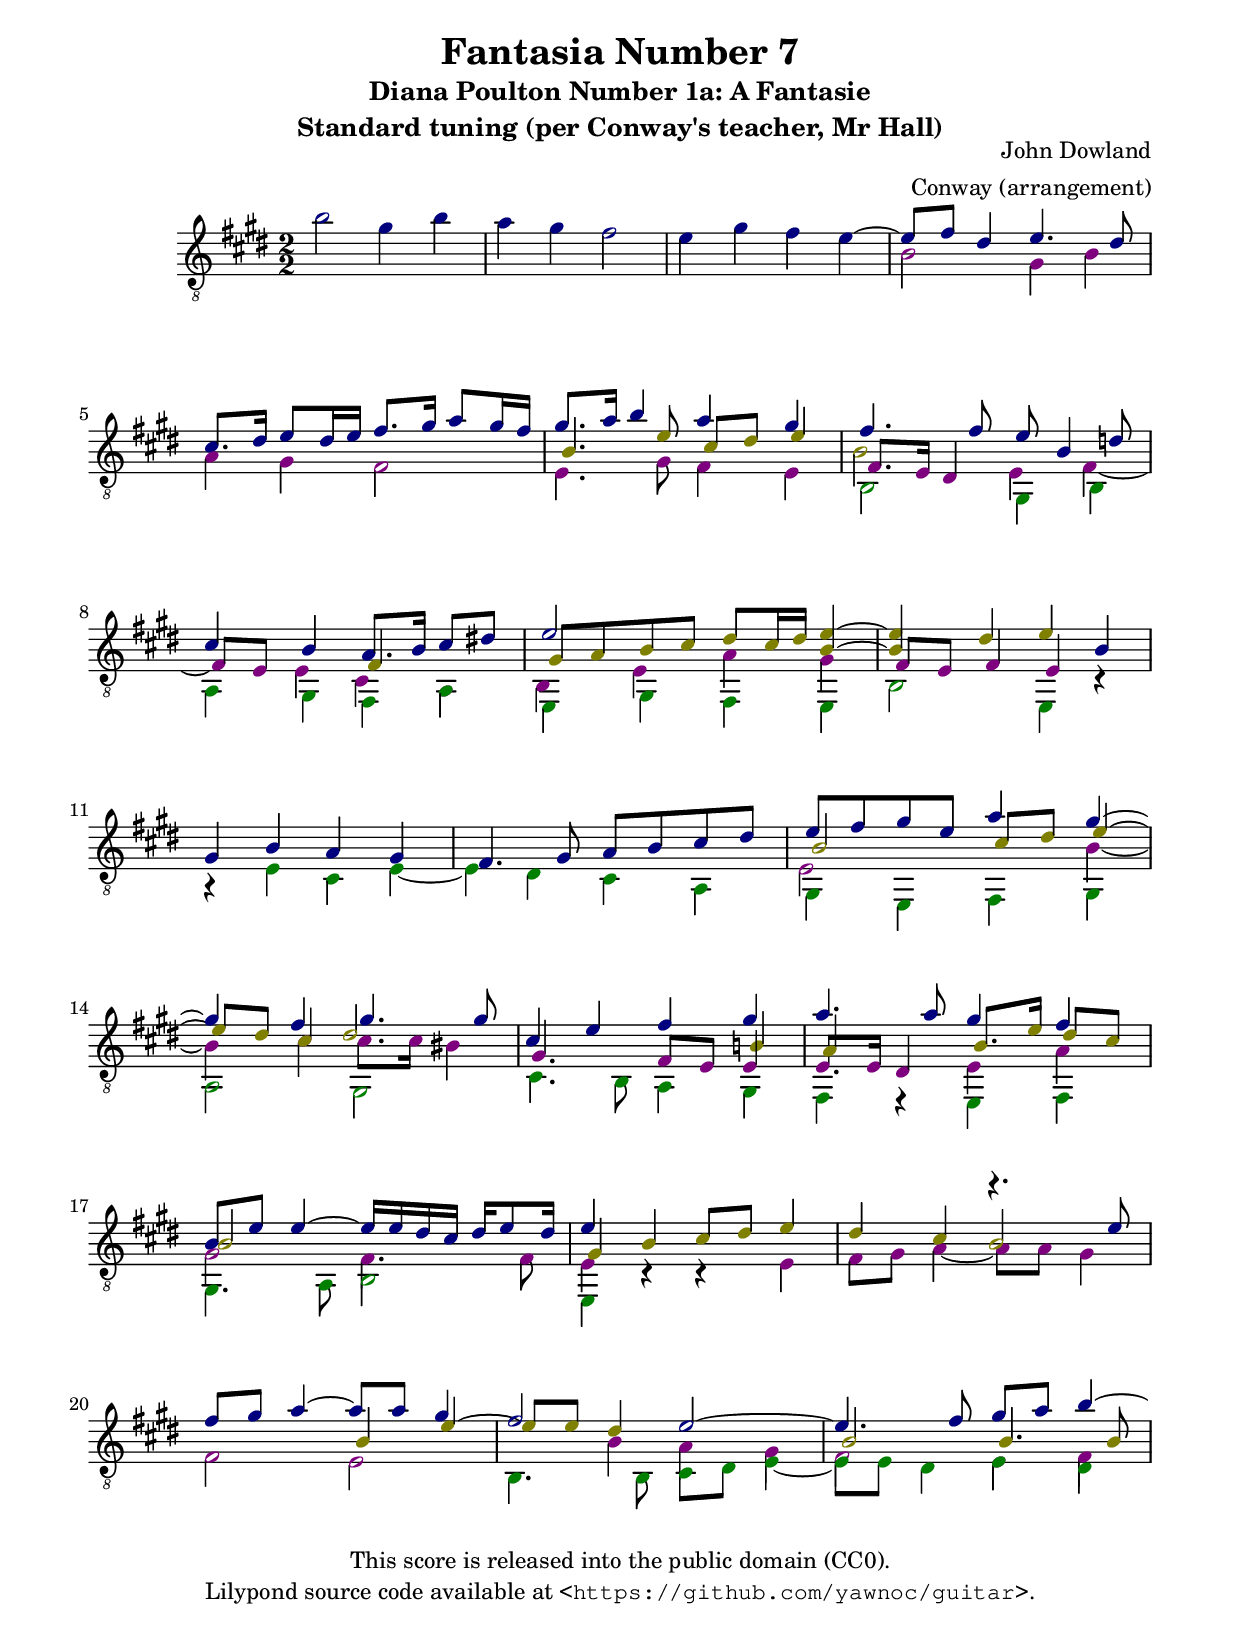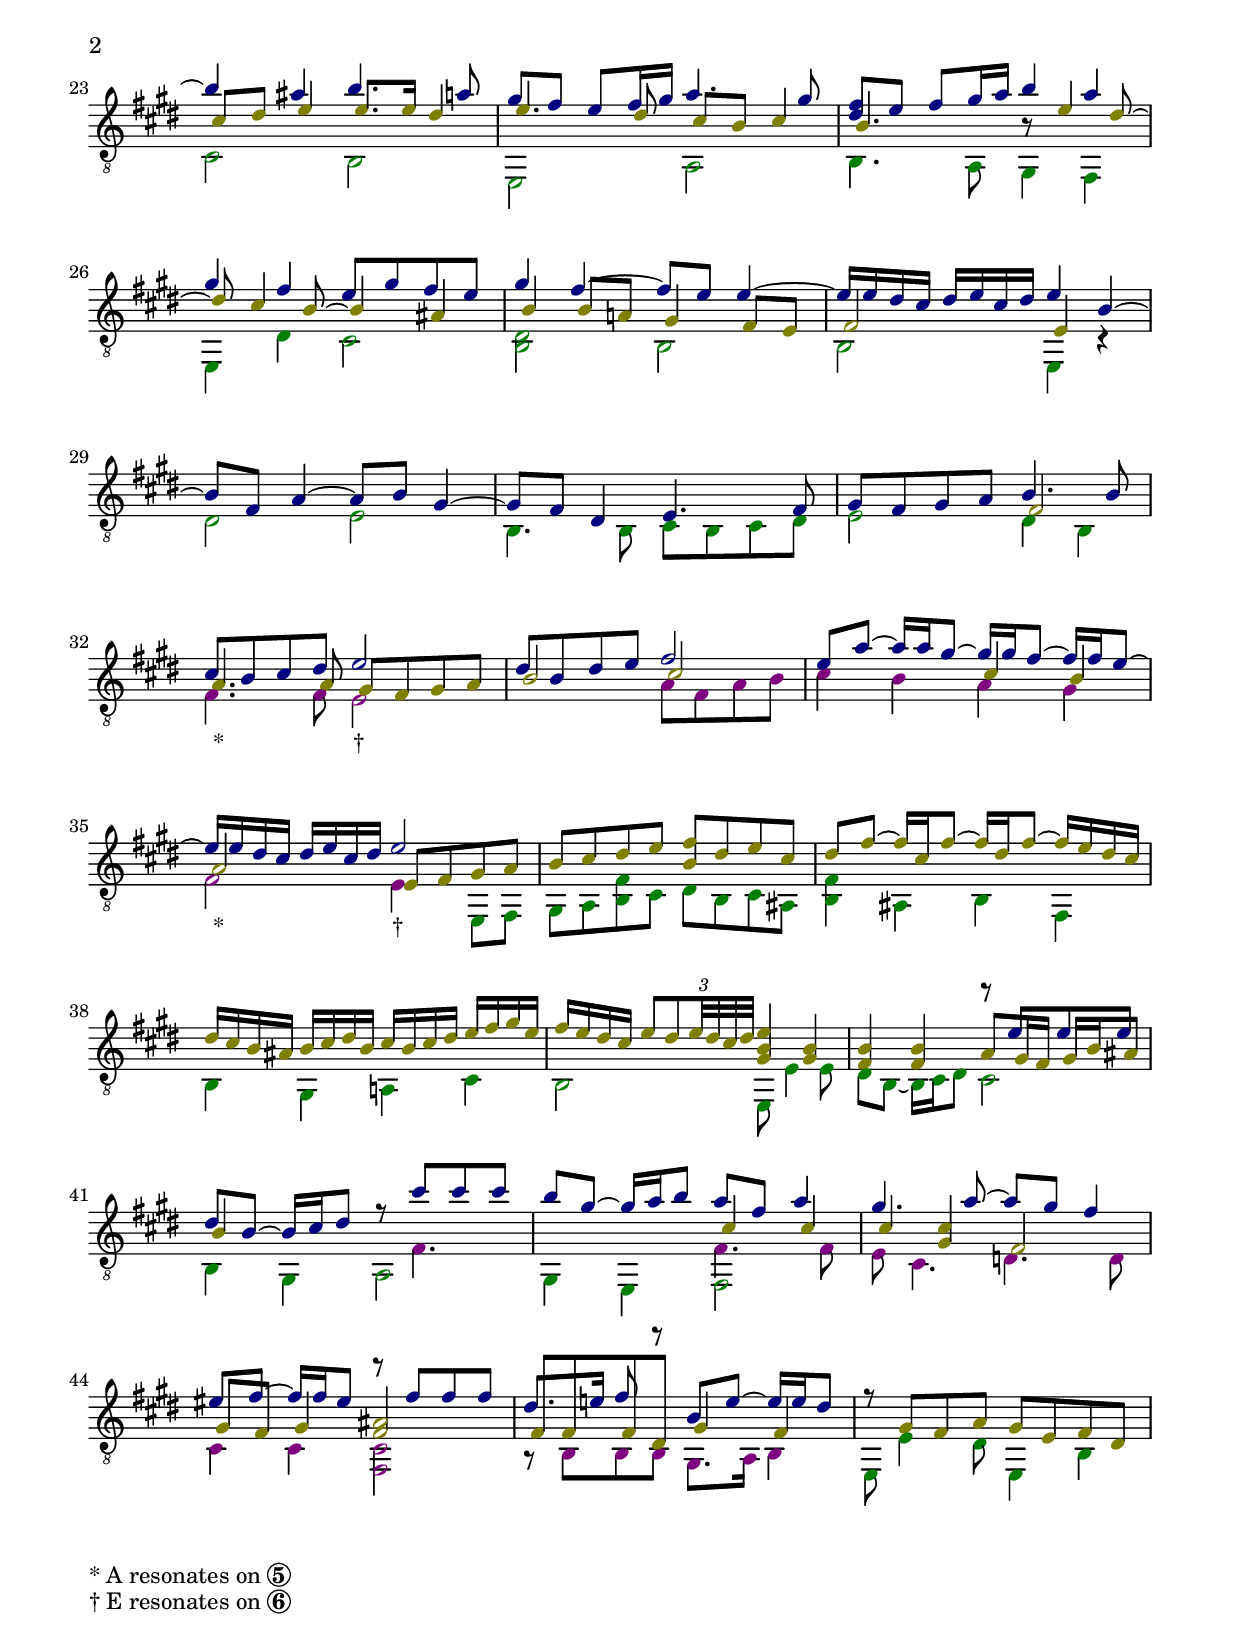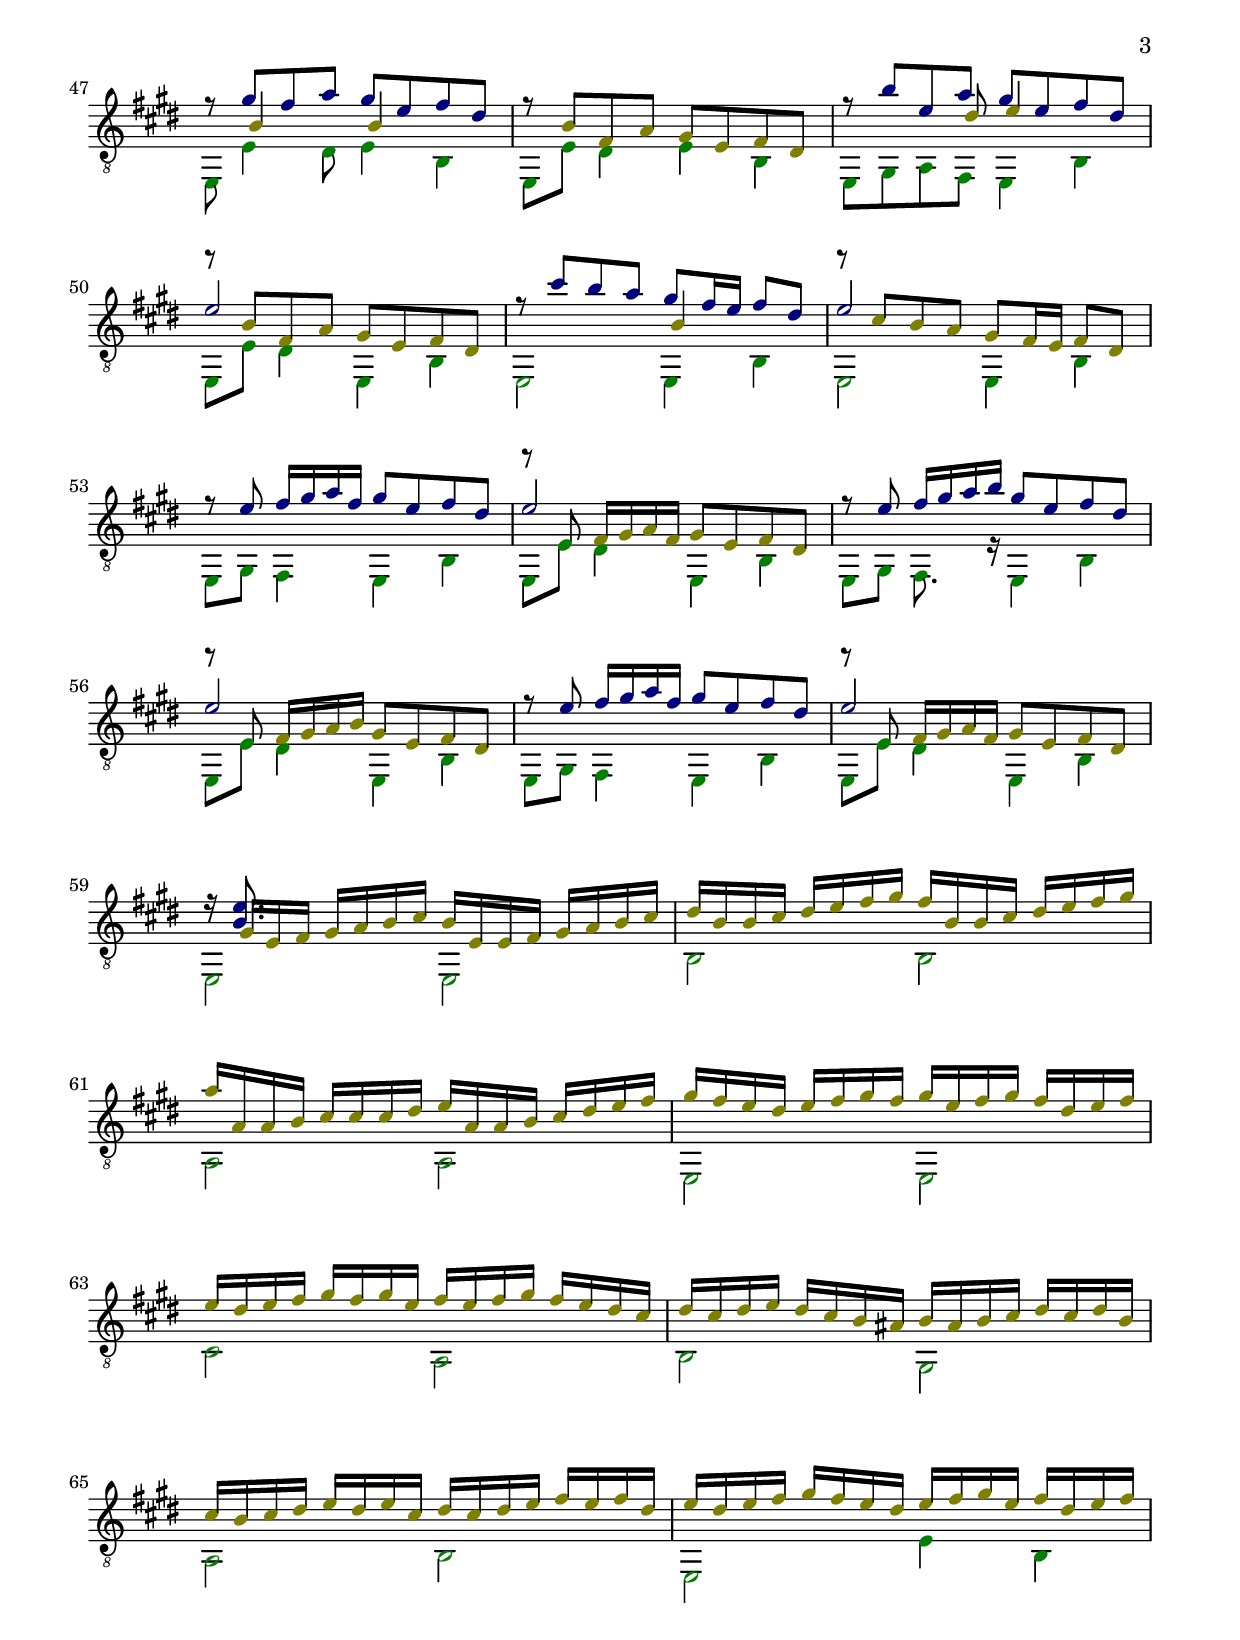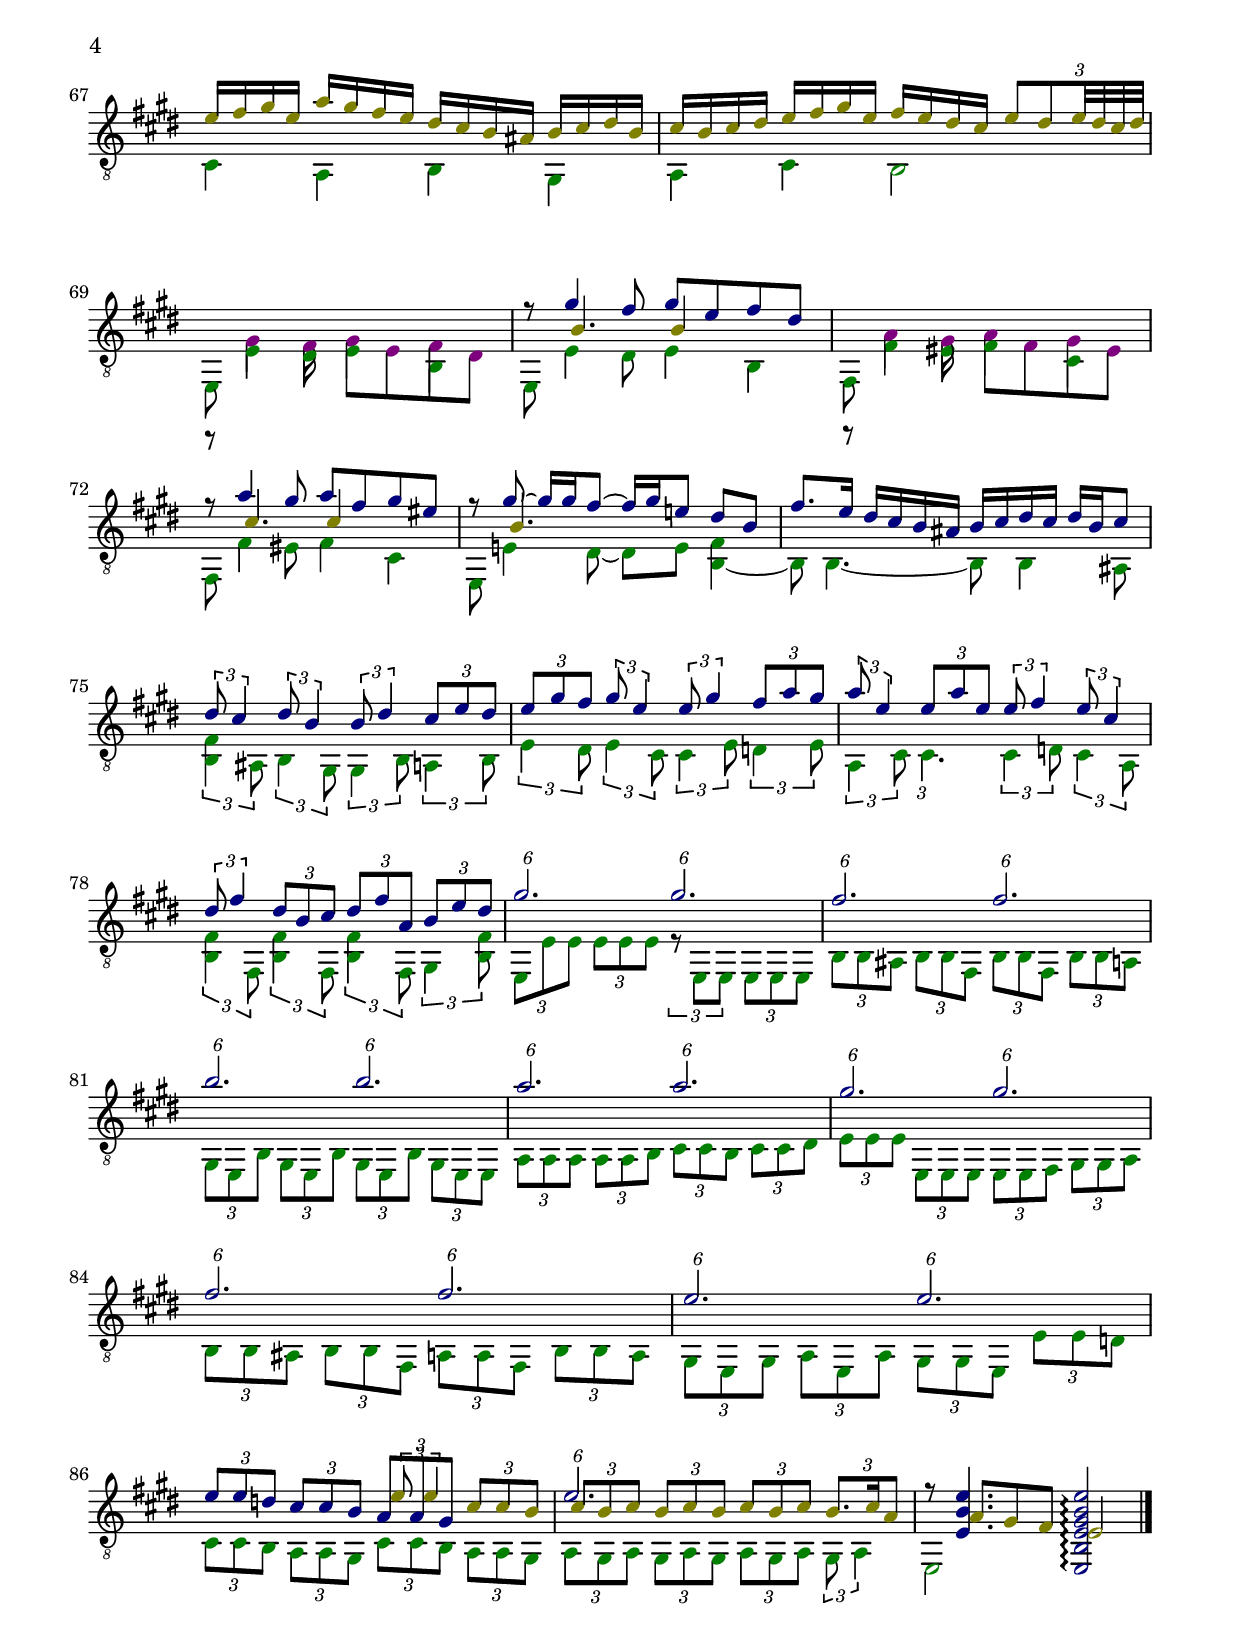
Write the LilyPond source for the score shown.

\version "2.18.2"


%%%%%%%%%%%%%%%%%%%%%%%%%%%%%%%%%%%%%%%%%%%%%%%%%%%%%%%%%%%%%%%%
% General
%%%%%%%%%%%%%%%%%%%%%%%%%%%%%%%%%%%%%%%%%%%%%%%%%%%%%%%%%%%%%%%%

\paper {
  top-margin = 1.5\cm
  left-margin = 1.5\cm
  right-margin = 1.5\cm
  bottom-margin = 1.5\cm
  ragged-last-bottom = ##f
  footnote-separator-markup = \markup { \vspace #1.5 }
}

globalSettings = {
  \accidentalStyle modern
  \compressFullBarRests
  \mergeDifferentlyHeadedOn
  \mergeDifferentlyDottedOn
  \numericTimeSignature
  \pointAndClickOff
  \override TextScript.extra-offset = #'(0 . 0.7)
  \override Score.FootnoteItem.annotation-line = ##f
}

origin-url = "https://github.com/yawnoc/guitar"

\header {
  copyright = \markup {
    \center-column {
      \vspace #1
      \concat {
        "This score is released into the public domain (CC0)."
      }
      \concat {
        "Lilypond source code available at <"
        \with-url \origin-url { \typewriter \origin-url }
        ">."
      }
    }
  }
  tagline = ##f
}

triplet = #(define-music-function
  (parser location music) (ly:music?)
  #{
    \tuplet 3/2 { $music }
  #}
)

tripletDuple = #(define-music-function
  (parser location music) (ly:music?)
  #{
    \tuplet 6/4 { $music }
  #}
)

overrideBeamedStemLengths = #(define-scheme-function
  (parser location lengths) (list?)
  #{
    \override Stem.details.beamed-lengths = $lengths
  #}
)
revertBeamedStemLengths = { \revert Stem.details.beamed-lengths }

overrideBeamVerticalPositions = #(define-scheme-function
  (parser location positions) (pair?)
  #{
    \override Beam.positions = $positions
  #}
)

%%%%%%%%%%%%%%%%%%%%%%%%%%%%%%%%%%%%%%%%%%%%%%%%%%%%%%%%%%%%%%%%
% Semantic bar lines
%%%%%%%%%%%%%%%%%%%%%%%%%%%%%%%%%%%%%%%%%%%%%%%%%%%%%%%%%%%%%%%%

barLineGoto = { \bar "||" }
barLineKeyChange = { \bar "||" }
barLineEnd = { \bar "|." }

%%%%%%%%%%%%%%%%%%%%%%%%%%%%%%%%%%%%%%%%%%%%%%%%%%%%%%%%%%%%%%%%
% Guitar notation
%%%%%%%%%%%%%%%%%%%%%%%%%%%%%%%%%%%%%%%%%%%%%%%%%%%%%%%%%%%%%%%%

stringNumbersAbove = { \set stringNumberOrientations = #'(up) }
stringNumbersBelow = { \set stringNumberOrientations = #'(down) }

fingeringAbove = { \set fingeringOrientations = #'(up) }
fingeringBelow = { \set fingeringOrientations = #'(down) }
fingeringAleft = { \set fingeringOrientations = #'(left) }
fingeringAright = { \set fingeringOrientations = #'(right) }

startGraceMusic = {
  <>(
  \override Fingering.font-size = -6
}
stopGraceMusic = {
  \revert Fingering.font-size
  <>)
}

overrideHorizontalShift = #(define-scheme-function
  (parser location distance) (number?)
  #{
    \override NoteColumn.force-hshift = $distance
  #}
)
revertHorizontalShift = { \revert NoteColumn.force-hshift }

barreSpan = #(define-music-function
  (parser location label offsetPair music)
  (string? (pair? (cons 0 0)) ly:music?)
  (let
    (
      (elements (extract-named-music music '(NoteEvent EventChord)))
    )
    (if
      (pair? elements)
      (let
        (
          (first-element (first elements))
          (last-element (last elements))
        )
        (set!
          (ly:music-property first-element 'articulations)
          (cons
            (make-music 'TextSpanEvent 'span-direction -1)
            (ly:music-property first-element 'articulations)
          )
        )
        (set!
          (ly:music-property last-element 'articulations)
          (cons
            (make-music 'TextSpanEvent 'span-direction 1)
            (ly:music-property last-element 'articulations)
          )
        )
      )
    )
  )
  #{
    \once \override TextSpanner.font-shape = #'upright
    \once \override TextSpanner.style = #'line
    \once \override TextSpanner.extra-offset = #offsetPair
    \once \override TextSpanner.bound-details = #`(
      (left
        (text . ,#{ \markup { \raise #-0.7 { #label \hspace #0.7 }} #})
        (Y . 0)
        (padding . -0.8)
        (attach-dir . -2)
      )
      (right
        (text . ,#{ \markup { \draw-line #'(0 . -1.3) } #}) ;; draw hook
        (Y . 0)
        (padding . -0.5)
        (attach-dir . 2)
      )
    )
    \once \override TextSpanner #'after-line-breaking = #(lambda (grob)
      (let*
        (
          (originalGrob (ly:grob-original grob))
          (splitGrobs (ly:spanner-broken-into originalGrob))
        )
        (if
          (and
            (>= (length splitGrobs) 2)
            (not (eq? (car (last-pair splitGrobs)) grob))
          )
          (begin
            (ly:grob-set-nested-property! grob
              '(bound-details right text)
              #{ \markup { \draw-line #'(0 . 0) } #} ;; suppress draw hook
            )
            (ly:grob-set-property! grob
              'extra-offset
              (cons
                (car offsetPair)
                (+ (cdr offsetPair) 0.7) ;; correction for suppressed hook
              )
            )
            (ly:grob-set-nested-property! grob
              '(bound-details right padding)
              #'-3 ;; increase spanner length
            )
          )
        )
      )
    )
    $music
  #}
)

barre = #(define-scheme-function
  (parser location label) (string?)
  #{
    \markup {
      \center-align {
        \hspace #0.7
        $label
      }
    }
  #}
)

nudgeNextBarre = #(define-scheme-function
  (parser location distance) (number?)
  #{
    \once \override TextScript.X-offset = $distance
  #}
)

position = #(define-scheme-function
  (parser location label) (string?)
  #{
    \markup {
      \center-align {
        \hspace #0.5
        $label
      }
    }
  #}
)

#(define-markup-command
  (markupString layout properties stringNumber) (markup?)
  (interpret-markup layout properties
    #{
      \markup \circle { \bold #stringNumber }
    #}
  )
)

#(define-markup-command
  (resonatesOn layout properties note stringNumber) (markup? markup?)
  (interpret-markup layout properties
    #{
      \markup { #note "resonates on" \markupString #stringNumber }
    #}
  )
)

%%%%%%%%%%%%%%%%%%%%%%%%%%%%%%%%%%%%%%%%%%%%%%%%%%%%%%%%%%%%%%%%
% Goto statements
%%%%%%%%%%%%%%%%%%%%%%%%%%%%%%%%%%%%%%%%%%%%%%%%%%%%%%%%%%%%%%%%

overrideGotoVisibility = {
  \once \override Score.RehearsalMark #'break-visibility = #'#(#t #t #f)
}

makeGotoMark = #(define-scheme-function
  (parser location label) (string?)
  #{
    \mark \markup { \small \italic $label }
  #}
)

simultaneousMarkSeparator = {
  \cadenzaOn
    s1073741824 % stupid, but works
  \cadenzaOff
}

coda = {
  \overrideGotoVisibility
  \mark \markup { \musicglyph #"scripts.coda" }
}

fine = {
  \overrideGotoVisibility
  \makeGotoMark Fine
}

dcAlCoda = {
  \overrideGotoVisibility
  \makeGotoMark "D.C. al Coda"
}

dcAlFine = {
  \overrideGotoVisibility
  \makeGotoMark "D.C. al Fine"
}

toCoda = {
  \overrideGotoVisibility
  \makeGotoMark "to Coda"
}



\header {
  title = "Fantasia Number 7"
  subtitle = \markup {
    \center-column {
      "Diana Poulton Number 1a: A Fantasie"
      "Standard tuning (per Conway's teacher, Mr Hall)"
    }
  }
  composer = "John Dowland"
  arranger = "Conway (arrangement)"
}


initialSignatures = {
  \clef "treble_8"
  \key e \major
  \time 2/2
  \set Timing.beamExceptions = #'()
  \set Timing.baseMoment = #(ly:make-moment 1/4)
  \set Timing.beatStructure = #'(1 1 1 1)
  \set Timing.beamExceptions = #'(
    (
      end
        .
      (
        ((1 . 8) . (4 4)) ;; quavers by fours
        ((1 . 12) . (3 3 3 3)) ;; anything shorter by beat
      )
    )
  )
}


highVoiceMusic = {
  
  \override NoteHead.color = #darkblue
  
  % Main theme high
  \barNumberCheck #1
  \relative c'' {
    \stemDown
    b2 gis4 b |
    a gis fis2 |
    e4 gis fis e~ |
    \stemUp
    e8 fis dis4 e4. dis8 |
    cis8. dis16 e8 dis16 e fis8. gis16 a8 gis16 fis |
    gis8. a16 b4 a gis |
    fis4. fis8 e8 b4 d8 |
    cis4 b a8. b16 cis8 dis |
    e2 s2 |
    s2 s4
  }
  
  % Main theme low
  \barNumberCheck #10
  \relative c' {
    b4 |
    gis b a gis |
    fis4. gis8 a b cis dis |
    e fis gis e a4 gis~ |
    gis
      \shiftOn
        \once \overrideHorizontalShift #-0.5
        fis
      \shiftOff
      \once \overrideHorizontalShift #0.5 gis4. gis8 |
    \once \overrideHorizontalShift #-0.25 cis,4 e fis gis |
    a4. a8 gis4 fis |
    b,8 e e4~ e16 e dis cis dis16 e8 dis16 |
    e4
  }
  
  % Tee-tee taa high
  \barNumberCheck #18
  \relative c' {
    s4 s2 |
    s2 r4. e8 |
    fis8 gis a4~ a8 a gis4 |
    fis2 e2~ |
    e4. fis8 gis8 a b4~ |
    b ais b4. a8 |
    gis8 fis e8 fis16 gis a4. gis8 |
    <fis dis>8 e fis8 gis16 a b4 a |
    gis fis e8 gis fis e |
    gis4 fis~ fis8 e e4~ |
    e16 e dis cis dis e cis dis e4
  }
  
  % Tee-tee taa low
  \barNumberCheck #28
  \relative c' {
    b4~ |
    b8 fis a4~ a8 b gis4~ |
    gis8 fis dis4 e4. fis8 |
    gis fis gis a b4. b8 |
    cis b cis dis e2 |
    dis8 b dis e fis2 |
    e8 a~ a16 a gis8~ gis16 gis fis8~ fis16 fis e8~ |
    e16 e dis cis dis e cis dis e2 |
  }
  
  % Ascending scale
  \barNumberCheck #36
  {
    s1 * 3 |
    s2
  }
  
  % Tee-tee-tee
  \barNumberCheck #39
  \relative c' {
    s2 |
    s2 r8 e e e |
    dis b~ b16 cis dis8 r8 cis' cis cis |
    b8 gis~ gis16 a b8 a8 fis a4 |
    gis4. a8~ a gis fis4 |
    eis8 fis~ fis16 fis eis8 r8 fis fis fis |
    dis8. e16 fis8 r b,8 e~ e16 e dis8 |
  }
  
  % Majestic theme
  \barNumberCheck #46
  \relative c'' {
    s1 |
    r8 gis fis a gis e fis dis |
    s1 |
    r8 b' e, a gis e fis dis |
    e2 s2 |
    r8 cis' b a gis8 fis16 e fis8 dis |
    e2 s2 |
    r8 e fis16 gis a fis gis8 e fis dis |
    e2 s2 |
    r8 e fis16 gis a b gis8 e fis dis |
    e2 s2 |
    r8 e fis16 gis a fis gis8 e fis dis |
    e2 s2 |
  }
  
  % Scale runs
  \barNumberCheck #59
  \relative c' {
    r16 <e b>8. s4 s2 |
    s1 * 9 |
  }
  
  % Majestic interlude
  \barNumberCheck #69
  \relative c'' {
    s1 |
    r8 gis4 fis8 gis e fis dis |
    s1 |
    r8 a'4 gis8 a fis gis eis |
    r8 gis~ gis16 gis fis8~ fis16 gis e8 dis b |
    fis'8. e16 dis cis b ais
      b16 cis dis cis dis b cis8 |
  }
  
  % Triple runs
  \barNumberCheck #75
  \relative c' {
    \triplet { dis8 cis4 } \triplet { dis8 b4 }
      \triplet { b8 dis4 } \triplet { cis8 e dis } |
    \triplet { e8 gis fis } \triplet { gis8 e4 }
      \triplet { e8 gis4 } \triplet { fis8 a gis } |
    \triplet { a8 e4 } \triplet { e8 a e }
      \triplet { e8 fis4 } \triplet { e8 cis4 } |
    \triplet { dis8 fis4 } \triplet { dis8 b cis }
      \triplet { dis8 fis a, } \triplet { b e dis } |
    \tripletDuple { gis2. } \tripletDuple { gis } |
    \tripletDuple { fis } \tripletDuple { fis } |
    \tripletDuple { b } \tripletDuple { b } |
    \tripletDuple { a } \tripletDuple { a } |
    \tripletDuple { gis } \tripletDuple { gis } |
    \tripletDuple { fis } \tripletDuple { fis } |
    \tripletDuple { e } \tripletDuple { e } |
    \triplet { e8 e d } \triplet { cis cis b }
      \triplet { a a gis } s4 |
    \tripletDuple { e'2. } s2 |
  }
  
  % Finishing chords
  \barNumberCheck #88
  \relative c {
    r8 <e b' e>4.
      <e, b' e gis b e>2 \arpeggio
      \barLineEnd
  }
  
}


lowVoiceMusic = {
  
  \override NoteHead.color = #darkgreen
  
  % Main theme high
  \barNumberCheck #1
  \relative c {
    s1 * 6 |
    b2 gis4 b |
    a gis fis a |
    e gis fis e |
    b'2 e,4
  }
  
  % Main theme low
  \barNumberCheck #10
  \relative c {
    r4 |
    r4 e cis e~ |
    e dis cis a |
    gis e fis gis |
    a2 gis |
    cis4. b8 a4 gis |
    fis r e fis |
    gis4. a8 b2 |
    e,4
  }
  
  % Tee-tee taa high
  \barNumberCheck #18
  \relative c {
    s4 s4 s4 |
    s1 * 2 |
    b4. b8 cis8 dis e4~ |
    e8 e dis4 e4 dis |
    cis2 b |
    e, a |
    b4. a8 gis4 fis |
    e dis' cis2 |
    <b dis> b |
    b e,4
  }
  
  % Tee-tee taa low
  \barNumberCheck #28
  \relative c {
    r4 |
    dis2 e |
    b4. b8 cis b cis dis |
    e2 dis4 b |
    s1 * 3 |
    s2
  }
  
  % Ascending scale
  \barNumberCheck #35
  \relative c, {
    s4 e8 fis |
    gis a <b fis'> cis dis b cis ais |
    <b fis'>4 ais b fis |
    b gis a cis |
    b2
  }
  
  % Tee-tee-tee
  \barNumberCheck #39
  \relative c, {
    e8 e'4 e8 |
    dis8 b~ b16 cis dis8 cis2 |
    b4 gis a2 |
    gis4 e fis2 |
    s1 * 3 |
  }
  
  % Majestic theme
  \barNumberCheck #46
  \relative c, {
    e8 e'4 dis8 e,4 b' |
    e,8 e'4 dis8 e4 b |
    e,8 e' dis4 e b |
    e,8 gis a fis e4 b' |
    e,8 e' dis4 e, b' |
    e,2 e4 b' |
    e,2 e4 b' |
    e,8 gis fis4 e b' |
    e,8 e' dis4 e, b' |
    e,8[ gis] fis8. r16 e4 b' |
    e,8 e' dis4 e, b' |
    e,8 gis fis4 e b' |
    e,8 e' dis4 e, b' |
  }
  
  % Scale runs
  \barNumberCheck #59
  \relative c, {
    e2 e |
    b' b |
    a a |
    e e |
    cis' a |
    b gis |
    a b |
    e, e'4 b |
    cis a b gis |
    a cis b2 |
  }
  
  % Majestic interlude
  \barNumberCheck #69
  \relative c, {
    e8 e'4 dis8 e4 b |
    e,8 e'4 dis8 e4 b |
    fis8 fis'4 eis8 fis4 cis |
    fis,8 fis'4 eis8 fis4 cis |
    e,8 e'4 dis8~ dis e <b~ fis'>4 |
    b8 b4.~ b8 b4 ais8 |
  }
  
  % Triple runs
  \barNumberCheck #75
  \relative c {
    \triplet { <b fis'>4 ais8 } \triplet { b4 gis8 }
      \triplet { gis4 b8 } \triplet { a4 b8 } |
    \triplet { e4 dis8 } \triplet { e4 cis8 }
      \triplet { cis4 e8 } \triplet { d4 e8 } |
    \triplet { a,4 cis8 } \triplet { cis4. }
      \triplet { cis4 d8 } \triplet { cis4 a8 } |
    \triplet { <b fis'>4 fis8 } \triplet { <b fis'>4 fis8 }
      \triplet { <b fis'>4 fis8 } \triplet { gis4 <b fis'>8 } |
    \triplet { e,8 e' e } \triplet { e e e }
      \triplet { r e, e } \triplet { e e e } |
    \triplet { b' b ais } \triplet { b b fis }
      \triplet { b b fis } \triplet { b b a } |
    \triplet { gis e b' } \triplet { gis e b' }
      \triplet { gis e b' } \triplet { gis e e } |
    \triplet { a a a } \triplet { a a b }
      \triplet { cis cis b } \triplet { cis cis dis } |
    \triplet { e e e } \triplet { e, e e }
      \triplet { e e fis } \triplet { gis gis a } |
    \triplet { b b ais } \triplet { b b fis }
      \triplet { a a fis } \triplet { b b a } |
    \triplet { gis e gis } \triplet { a e a }
      \triplet { gis gis e } \triplet { e' e d } |
    \triplet { cis cis b } \triplet { a a gis }
      \triplet { cis cis b } \triplet { a a gis } |
    \triplet { a gis a } \triplet { gis a gis }
      \triplet { a gis a } \triplet { gis8 a4 } |
  }
  
  % Finishing chords
  \barNumberCheck #88
  \relative c, {
    e2 s2 |
  }
  
}


upperMiddleVoiceMusic = {
  
  \override NoteHead.color = #darkyellow
  
  % Main theme high
  \barNumberCheck #1
  \relative c' {
    s1 * 5 |
    b4. e8 cis8 dis e4 |
    \stemDown
    b2 s2 |
    \stemUp
    s2 fis4 s4 |
    gis8 a b cis dis8 cis16 \shiftOff dis <e~ b~>4 |
    <e b> dis e
    \shiftOn
  }
  
  % Main theme low
  \barNumberCheck #10
  \relative c' {
    s4 |
    s1 * 2 |
    b2 cis8 dis e4~ |
    e8 dis
      \shiftOff cis4 \shiftOn
      \once \overrideHorizontalShift #-0.75 dis2 |
    s2 s4 b4 |
    a4 s4 b8. e16 dis8 cis |
    b2 s2 |
    gis4
  }
  
  % Tee-tee taa high
  \barNumberCheck #18
  \relative c' {
    b4 cis8 dis e4 |
    dis4 cis b2 |
    s2 b4 e~ |
    e8 e dis4 s2 |
    b2 b4. b8 |
    cis8 dis e4 e8. e16 dis4 |
    e4. dis8 cis8 b cis4 |
    b4. s8 b8\rest e4 dis8~ |
    dis8 cis4 b8~ b4 ais |
    b4 b8 a gis4 fis8 e |
    fis2 e4
  }
  
  % Tee-tee taa low
  \barNumberCheck #28
  \relative c {
    s4 |
    s1 * 2 |
    s2 fis2 |
    \footnote "*" #'(0 . -4) \markup { "*" \resonatesOn A 5 }
    a4. a8 gis fis gis a |
    b2 cis |
    s2 cis4 b |
    \footnote "*" #'(0 . -4) \markup { }
    a2
  }
  
  % Ascending scale
  \barNumberCheck #35
  \relative c {
    e8 fis gis a |
    b cis dis e <fis b,> dis e cis |
    dis fis~ fis16 cis fis8~ fis16 dis fis8~ fis16 e dis cis |
    dis cis b ais b cis dis b cis b cis dis e fis gis e |
    fis e dis cis \triplet { e8 dis e32 dis cis dis } <e b gis>4
  }
  
  % Tee-tee-tee
  \barNumberCheck #39
  \relative c' {
    <b gis>4 |
    <b fis> <b fis> a8 gis16 fis gis16 b ais8 |
    b4 s4 s2 |
    s2 cis4 cis |
    cis <cis gis> fis,2 |
    gis8 fis gis4 <ais fis>2 |
    fis8 fis fis dis gis4 fis |
  }
  
  % Majestic theme
  \barNumberCheck #46
  \relative c' {
    r8 gis fis a gis e fis dis |
    s8 b'4 s8 b4 s4 |
    r8 b8 fis a gis e fis dis |
    s4. dis'8 e4 s4 |
    r8 b8 fis a gis e fis dis |
    s2 b'4 s4 |
    r8 cis b a gis8 fis16 e fis8 dis |
    s1 |
    r8 e fis16 gis a fis gis8 e fis dis |
    s1 |
    r8 e fis16 gis a b gis8 e fis dis |
    s1 |
    r8 e fis16 gis a fis gis8 e fis dis |
  }
  
  % Scale runs
  \barNumberCheck #59
  \relative c' {
    s16 gis e fis gis a b cis
      b e, e fis gis a b cis |
    dis b b cis dis e fis gis
      fis b, b cis dis e fis gis |
    a a, a b cis cis cis dis
      e a, a b cis dis e fis |
    gis fis e dis e fis gis fis
      gis e fis gis fis dis e fis |
    e dis e fis gis fis gis e
      fis e fis gis fis e dis cis |
    dis cis dis e dis cis b ais
      b ais b cis dis cis dis b |
    cis b cis dis e dis e cis
      dis cis dis e fis e fis dis |
    e dis e fis gis fis e dis
      e fis gis e
      fis dis e fis |
    e fis gis e
      a gis fis e
      dis cis b ais
      b cis dis b |
    cis b cis dis
      e fis gis e
      fis e dis cis
      \triplet { e8 dis e32 dis cis dis } |
  }
  
  % Majestic interlude
  \barNumberCheck #69
  \relative c' {
    s1 |
    s8 b4. b4 s4 |
    s1 |
    s8 cis4. cis4 s4 |
    s8 b4. s2 |
    s1 |
  }
  
  % Triple runs
  \barNumberCheck #75
  \relative c' {
    s1 * 11 |
    s2 \triplet { e8 e4 } \triplet { cis8 cis b } |
    \triplet { cis b cis } \triplet { b cis b }
      \triplet { cis b cis } \triplet { b8. cis16 a8 } |
  }
  
  % Finishing chords
  \barNumberCheck #88
  \relative c' {
    s8 a gis fis e2 |
  }
  
}


lowerMiddleVoiceMusic = {
  
  \override NoteHead.color = #darkmagenta
  
  % Main theme high
  \barNumberCheck #1
  \relative c' {
    s1 * 3 |
    \shiftOff
    b2 gis4 b |
    a gis fis2 |
    e4. gis8 fis4 e |
    \shiftOn
    \stemUp
    \overrideBeamedStemLengths #'(1)
    fis8. e16 dis4 \stemDown e4 fis~ |
    \stemUp
    fis8 e \stemDown e4 cis4 \once \overrideHorizontalShift #0 a |
    b e \overrideHorizontalShift #0 a gis |
    \revertHorizontalShift
    \stemUp
    fis8 e fis4 e
    \stemDown
  }
  
  % Main theme low
  \barNumberCheck #10
  \relative c {
    s4 |
    s1 * 2 |
    e2 s4 \overrideHorizontalShift #0 b'4~ |
    b \revertHorizontalShift
      \shiftOff cis \shiftOn
      \once \overrideHorizontalShift #0.3 cis8. cis16 bis4 |
    \stemUp
    \overrideHorizontalShift #0.2 gis4. s8
      \overrideHorizontalShift #0 fis8 e e4 |
    e8. e16 dis4 \stemDown e4 a |
    gis2 fis4. fis8 |
    e4
  }
  
  % Tee-tee taa high
  \barNumberCheck #18
  \relative c {
    r4 r e |
    fis8 gis a4~ a8 a gis4 |
    fis2 e |
    s4 b' a gis |
    fis2 e4 fis |
    s1 * 5 |
    s2 s4
  }
  
  % Tee-tee taa low
  \barNumberCheck #28
  \relative c {
    s4 |
    s1 * 3 |
    fis4. fis8
      \footnote "†" #'(0 . -2.5) \markup { "†" \resonatesOn E 6 }
      e2 |
    s2 a8 fis a b |
    cis4 b a gis |
    fis2
      \footnote "†" #'(0 . -2.5) \markup { }
      e4
  }
  
  % Ascending scale
  \barNumberCheck #35
  {
    s4 |
    s1 * 3 |
    s2
  }
  
  % Tee-tee-tee
  \barNumberCheck #39
  \relative c {
    s2 |
    s1 |
    s2 s8 fis4. |
    s2 fis4. fis8 |
    e8 cis4. d4. d8 |
    cis4 cis <cis fis,>2 |
    r8 b b b gis8. a16 b4 |
  }
  
  % Majestic theme
  \barNumberCheck #46
  {
    s1 * 13 |
  }
  
  % Scale runs
  \barNumberCheck #59
  {
    s1 * 10 |
  }
  
  % Majestic interlude
  \barNumberCheck #69
  \relative c' {
    r8 gis4 fis8 gis e fis dis |
    s1 |
    r8 a'4 gis8 a fis gis eis |
    s1 * 3 |
  }
  
}


allMusic = {
  \new Staff \with {
    midiInstrument = #"acoustic guitar (nylon)"
  }
  \globalSettings
  \initialSignatures
  <<
    << \highVoiceMusic >>
      \\
    << \lowVoiceMusic >>
      \\
    << \upperMiddleVoiceMusic >>
      \\
    << \lowerMiddleVoiceMusic >>
  >>
}


\score {
  \allMusic
}

\score {
  \allMusic
  \midi { }
}
